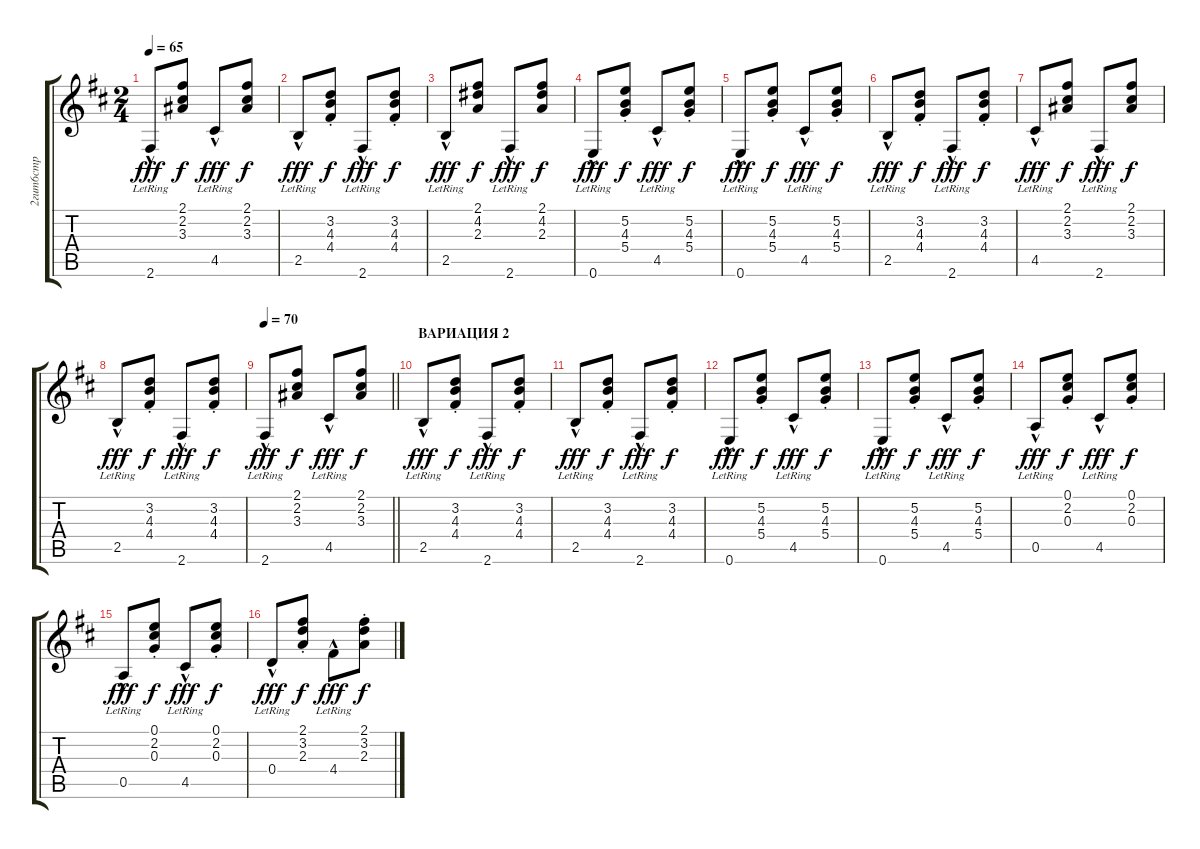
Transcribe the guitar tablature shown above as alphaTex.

\track ("2гит6стр" "2гит6стр") {instrument acousticguitarnylon}
\staff {score tabs}
\tuning (E4 B3 G3 D3 A2 E2) {hide}
\ts (2 4)
\tempo 65
\clef g2
\ks bminor
2.6{hac lr}.8{dy fff} (2.1 2.2 3.3).8{dy f} 4.5{hac lr}.8{dy fff} (2.1 2.2 3.3).8{dy f} |
2.5{hac lr}.8{dy fff} (3.2{st} 4.3{st} 4.4{st}).8{dy f} 2.6{hac lr}.8{dy fff} (3.2{st} 4.3{st} 4.4{st}).8{dy f} |
2.5{hac lr}.8{dy fff} (2.1 4.2 2.3).8{dy f} 2.6{hac lr}.8{dy fff} (2.1 4.2 2.3).8{dy f} |
0.6{hac lr}.8{dy fff} (5.2{st} 4.3{st} 5.4{st}).8{dy f} 4.5{hac lr}.8{dy fff} (5.2{st} 4.3{st} 5.4{st}).8{dy f} |
0.6{hac lr}.8{dy fff} (5.2{st} 4.3{st} 5.4{st}).8{dy f} 4.5{hac lr}.8{dy fff} (5.2{st} 4.3{st} 5.4{st}).8{dy f} |
2.5{hac lr}.8{dy fff} (3.2{st} 4.3{st} 4.4{st}).8{dy f} 2.6{hac lr}.8{dy fff} (3.2{st} 4.3{st} 4.4{st}).8{dy f} |
4.5{hac lr}.8{dy fff} (2.1 2.2 3.3).8{dy f} 2.6{hac lr}.8{dy fff} (2.1 2.2 3.3).8{dy f} |
2.5{hac lr}.8{dy fff} (3.2{st} 4.3{st} 4.4{st}).8{dy f} 2.6{hac lr}.8{dy fff} (3.2{st} 4.3{st} 4.4{st}).8{dy f} |
\tempo 70
\barLineRight lightlight
2.6{hac lr}.8{dy fff} (2.1 2.2 3.3).8{dy f} 4.5{hac lr}.8{dy fff} (2.1 2.2 3.3).8{dy f} |
\section ("" "ВАРИАЦИЯ 2")
2.5{hac lr}.8{dy fff} (3.2{st} 4.3{st} 4.4{st}).8{dy f} 2.6{hac lr}.8{dy fff} (3.2{st} 4.3{st} 4.4{st}).8{dy f} |
2.5{hac lr}.8{dy fff} (3.2{st} 4.3{st} 4.4{st}).8{dy f} 2.6{hac lr}.8{dy fff} (3.2{st} 4.3{st} 4.4{st}).8{dy f} |
0.6{hac lr}.8{dy fff} (5.2{st} 4.3{st} 5.4{st}).8{dy f} 4.5{hac lr}.8{dy fff} (5.2{st} 4.3{st} 5.4{st}).8{dy f} |
0.6{hac lr}.8{dy fff} (5.2{st} 4.3{st} 5.4{st}).8{dy f} 4.5{hac lr}.8{dy fff} (5.2{st} 4.3{st} 5.4{st}).8{dy f} |
0.5{hac lr}.8{dy fff} (0.1{st} 2.2{st} 0.3{st}).8{dy f} 4.5{hac lr}.8{dy fff} (0.1{st} 2.2{st} 0.3{st}).8{dy f} |
0.5{hac lr}.8{dy fff} (0.1{st} 2.2{st} 0.3{st}).8{dy f} 4.5{hac lr}.8{dy fff} (0.1{st} 2.2{st} 0.3{st}).8{dy f} |
0.4{hac lr}.8{dy fff} (2.1{st} 3.2{st} 2.3{st}).8{dy f} 4.4{hac lr}.8{dy fff} (2.1{st} 3.2{st} 2.3{st}).8{dy f}
